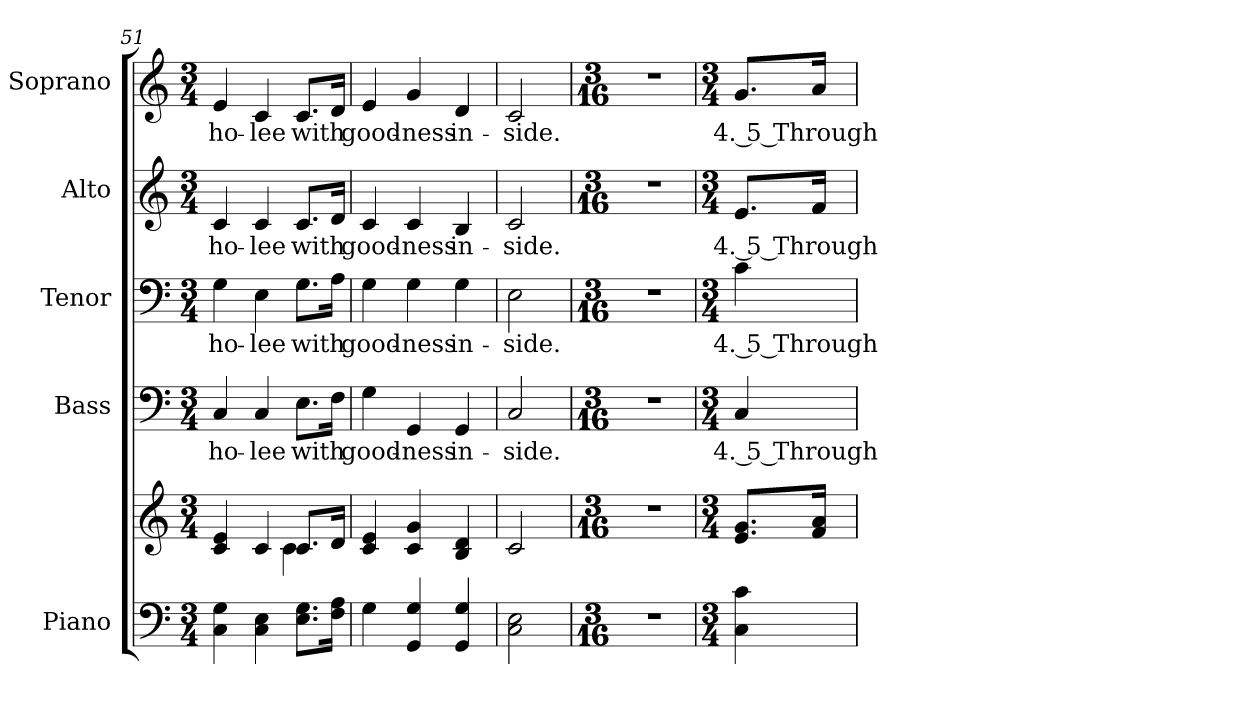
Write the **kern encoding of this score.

**kern	**kern	**kern	**text	**kern	**text	**kern	**text	**kern	**text
*part5	*part5	*part4	*part4	*part3	*part3	*part2	*part2	*part1	*part1
*staff6	*staff5	*staff4	*staff4	*staff3	*staff3	*staff2	*staff2	*staff1	*staff1
*I"Piano	*	*I"Bass	*	*I"Tenor	*	*I"Alto	*	*I"Soprano	*
*I'Pno.	*	*I'B.	*	*I'T.	*	*I'A.	*	*I'S.	*
*clefF4	*clefG2	*clefF4	*	*clefF4	*	*clefG2	*	*clefG2	*
*k[]	*k[]	*k[]	*	*k[]	*	*k[]	*	*k[]	*
*C:	*C:	*C:	*	*C:	*	*C:	*	*C:	*
*M3/4	*M3/4	*M3/4	*	*M3/4	*	*M3/4	*	*M3/4	*
=51	=51	=51	=51	=51	=51	=51	=51	=51	=51
*	*^	*	*	*	*	*	*	*	*
!	!	!	!	!LO:LY:b:color=#000000	!	!	!	!	!	!
!	!	!	!	!	!	!LO:LY:b:color=#000000	!	!	!	!
!	!	!	!	!	!	!	!	!LO:LY:b:color=#000000	!	!
!	!	!	!	!	!	!	!	!	!	!LO:LY:b:color=#000000
4Ci\ 4Gi	4ci/ 4ei	2ryy	4Ci/	ho-	4Gi\	ho-	4ci/	ho-	4ei/	ho-
!	!	!	!	!LO:LY:b:color=#000000	!	!	!	!	!	!
!	!	!	!	!	!	!LO:LY:b:color=#000000	!	!	!	!
!	!	!	!	!	!	!	!	!LO:LY:b:color=#000000	!	!
!	!	!	!	!	!	!	!	!	!	!LO:LY:b:color=#000000
4Ci\ 4Ei	4ci/	.	4Ci/	-lee	4Ei\	-lee	4ci/	-lee	4ci/	-lee
!	!	!	!	!LO:LY:b:color=#000000	!	!	!	!	!	!
!	!	!	!	!	!	!LO:LY:b:color=#000000	!	!	!	!
!	!	!	!	!	!	!	!	!LO:LY:b:color=#000000	!	!
!	!	!	!	!	!	!	!	!	!	!LO:LY:b:color=#000000
8.Ei\ 8.GiL	8.ci/L	4ci\	8.Ei\L	with	8.Gi\L	with	8.ci/L	with	8.ci/L	with
16Fi\ 16AiJk	16di/Jk	.	16Fi\Jk	.	16Ai\Jk	.	16di/Jk	.	16di/Jk	.
*	*v	*v	*	*	*	*	*	*	*	*
=52	=52	=52	=52	=52	=52	=52	=52	=52	=52
!	!	!	!LO:LY:b:color=#000000	!	!	!	!	!	!
!	!	!	!	!	!LO:LY:b:color=#000000	!	!	!	!
!	!	!	!	!	!	!	!LO:LY:b:color=#000000	!	!
!	!	!	!	!	!	!	!	!	!LO:LY:b:color=#000000
4Gi\	4ci/ 4ei	4Gi\	good-	4Gi\	good-	4ci/	good-	4ei/	good-
!	!	!	!LO:LY:b:color=#000000	!	!	!	!	!	!
!	!	!	!	!	!LO:LY:b:color=#000000	!	!	!	!
!	!	!	!	!	!	!	!LO:LY:b:color=#000000	!	!
!	!	!	!	!	!	!	!	!	!LO:LY:b:color=#000000
4GGi/ 4Gi	4ci/ 4gi	4GGi/	-ness	4Gi\	-ness	4ci/	-ness	4gi/	-ness
!	!	!	!LO:LY:b:color=#000000	!	!	!	!	!	!
!	!	!	!	!	!LO:LY:b:color=#000000	!	!	!	!
!	!	!	!	!	!	!	!LO:LY:b:color=#000000	!	!
!	!	!	!	!	!	!	!	!	!LO:LY:b:color=#000000
4GGi/ 4Gi	4Bi/ 4di	4GGi/	in-	4Gi\	in-	4Bi/	in-	4di/	in-
!!LO:PB:g=z
=53	=53	=53	=53	=53	=53	=53	=53	=53	=53
!	!	!	!LO:LY:b:color=#000000	!	!	!	!	!	!
!	!	!	!	!	!LO:LY:b:color=#000000	!	!	!	!
!	!	!	!	!	!	!	!LO:LY:b:color=#000000	!	!
!	!	!	!	!	!	!	!	!	!LO:LY:b:color=#000000
2Ci\ 2Ei	2ci/	2Ci/	-side.	2Ei\	-side.	2ci/	-side.	2ci/	-side.
=54	=54	=54	=54	=54	=54	=54	=54	=54	=54
*M3/16	*M3/16	*M3/16	*	*M3/16	*	*M3/16	*	*M3/16	*
!LO:N:vis=1	!LO:N:vis=1	!LO:N:vis=1	!	!LO:N:vis=1	!	!LO:N:vis=1	!	!LO:N:vis=1	!
8.r	8.r	8.r	.	8.r	.	8.r	.	8.r	.
=55	=55	=55	=55	=55	=55	=55	=55	=55	=55
*M3/4	*M3/4	*M3/4	*	*M3/4	*	*M3/4	*	*M3/4	*
!	!	!	!LO:LY:b:color=#000000	!	!	!	!	!	!
!	!	!	!	!	!LO:LY:b:color=#000000	!	!	!	!
!	!	!	!	!	!	!	!LO:LY:b:color=#000000	!	!
!	!	!	!	!	!	!	!	!	!LO:LY:b:color=#000000
4Ci\ 4ci	8.ei/ 8.giL	4Ci/	4. 5 Through	4ci\	4. 5 Through	8.ei/L	4. 5 Through	8.gi/L	4. 5 Through
.	16fi/ 16aiJk	.	.	.	.	16fi/Jk	.	16ai/Jk	.
=	=	=	=	=	=	=	=	=	=
*-	*-	*-	*-	*-	*-	*-	*-	*-	*-
